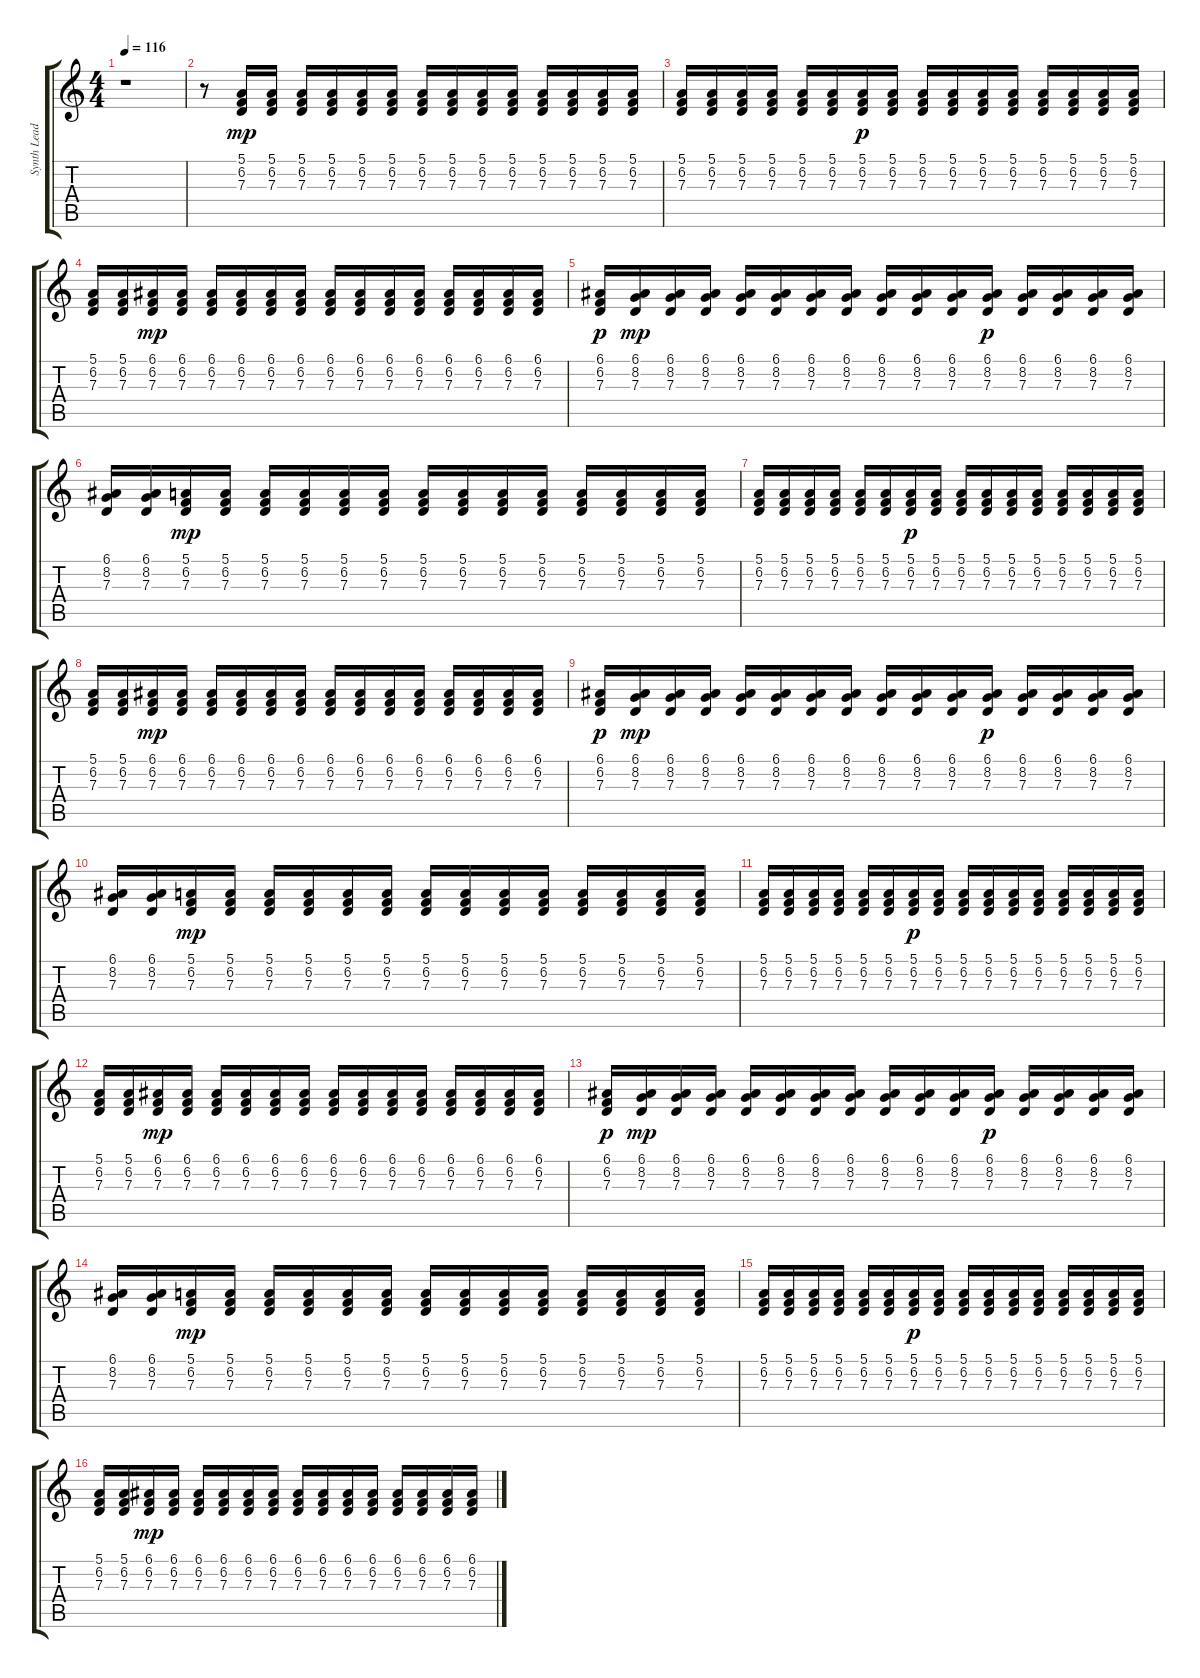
\track ("Synth Lead (Square) " "Synth Lead") {instrument lead1square}
\staff {score tabs}
\tuning (E4 B3 G3 D3 A2 E2) {hide}
\ts (4 4)
\tempo 116
\clef g2
\ks c
r.1{dy mp instrument lead1square} |
r.8 (5.1 6.2 7.3).16 (5.1 6.2 7.3).16 (5.1 6.2 7.3).16{volume 16} (5.1 6.2 7.3).16 (5.1 6.2 7.3).16{volume 15} (5.1 6.2 7.3).16 (5.1 6.2 7.3).16{volume 14} (5.1 6.2 7.3).16 (5.1 6.2 7.3).16{volume 14} (5.1 6.2 7.3).16 (5.1 6.2 7.3).16{volume 14} (5.1 6.2 7.3).16 (5.1 6.2 7.3).16{volume 13} (5.1 6.2 7.3).16 |
(5.1 6.2 7.3).16{volume 12} (5.1 6.2 7.3).16 (5.1 6.2 7.3).16{volume 12} (5.1 6.2 7.3).16 (5.1 6.2 7.3).16{volume 12} (5.1 6.2 7.3).16 (5.1 6.2 7.3).16{dy p volume 11} (5.1 6.2 7.3).16 (5.1 6.2 7.3).16{volume 10} (5.1 6.2 7.3).16 (5.1 6.2 7.3).16{volume 10} (5.1 6.2 7.3).16 (5.1 6.2 7.3).16{volume 10} (5.1 6.2 7.3).16 (5.1 6.2 7.3).16{volume 9} (5.1 6.2 7.3).16 |
(5.1 6.2 7.3).16{volume 8} (5.1 6.2 7.3).16 (6.1 6.2 7.3).16{dy mp volume 16} (6.1 6.2 7.3).16 (6.1 6.2 7.3).16{volume 16} (6.1 6.2 7.3).16 (6.1 6.2 7.3).16{volume 15} (6.1 6.2 7.3).16 (6.1 6.2 7.3).16{volume 14} (6.1 6.2 7.3).16 (6.1 6.2 7.3).16{volume 14} (6.1 6.2 7.3).16 (6.1 6.2 7.3).16{volume 14} (6.1 6.2 7.3).16 (6.1 6.2 7.3).16{volume 13} (6.1 6.2 7.3).16 |
(6.1 6.2 7.3).16{dy p volume 12} (6.1 8.2 7.3).16{dy mp volume 16} (6.1 8.2 7.3).16 (6.1 8.2 7.3).16{volume 16} (6.1 8.2 7.3).16 (6.1 8.2 7.3).16{volume 15} (6.1 8.2 7.3).16 (6.1 8.2 7.3).16{volume 14} (6.1 8.2 7.3).16 (6.1 8.2 7.3).16{volume 14} (6.1 8.2 7.3).16 (6.1 8.2 7.3).16{dy p volume 14} (6.1 8.2 7.3).16 (6.1 8.2 7.3).16{volume 13} (6.1 8.2 7.3).16 (6.1 8.2 7.3).16{volume 12} |
(6.1 8.2 7.3).16 (6.1 8.2 7.3).16{volume 12} (5.1 6.2 7.3).16{dy mp volume 16} (5.1 6.2 7.3).16 (5.1 6.2 7.3).16{volume 16} (5.1 6.2 7.3).16 (5.1 6.2 7.3).16{volume 15} (5.1 6.2 7.3).16 (5.1 6.2 7.3).16{volume 14} (5.1 6.2 7.3).16 (5.1 6.2 7.3).16{volume 14} (5.1 6.2 7.3).16 (5.1 6.2 7.3).16{volume 14} (5.1 6.2 7.3).16 (5.1 6.2 7.3).16{volume 13} (5.1 6.2 7.3).16 |
(5.1 6.2 7.3).16{volume 12} (5.1 6.2 7.3).16 (5.1 6.2 7.3).16{volume 12} (5.1 6.2 7.3).16 (5.1 6.2 7.3).16{volume 12} (5.1 6.2 7.3).16 (5.1 6.2 7.3).16{dy p volume 11} (5.1 6.2 7.3).16 (5.1 6.2 7.3).16{volume 10} (5.1 6.2 7.3).16 (5.1 6.2 7.3).16{volume 10} (5.1 6.2 7.3).16 (5.1 6.2 7.3).16{volume 10} (5.1 6.2 7.3).16 (5.1 6.2 7.3).16{volume 9} (5.1 6.2 7.3).16 |
(5.1 6.2 7.3).16{volume 8} (5.1 6.2 7.3).16 (6.1 6.2 7.3).16{dy mp volume 16} (6.1 6.2 7.3).16 (6.1 6.2 7.3).16{volume 16} (6.1 6.2 7.3).16 (6.1 6.2 7.3).16{volume 15} (6.1 6.2 7.3).16 (6.1 6.2 7.3).16{volume 14} (6.1 6.2 7.3).16 (6.1 6.2 7.3).16{volume 14} (6.1 6.2 7.3).16 (6.1 6.2 7.3).16{volume 14} (6.1 6.2 7.3).16 (6.1 6.2 7.3).16{volume 13} (6.1 6.2 7.3).16 |
(6.1 6.2 7.3).16{dy p volume 12} (6.1 8.2 7.3).16{dy mp volume 16} (6.1 8.2 7.3).16 (6.1 8.2 7.3).16{volume 16} (6.1 8.2 7.3).16 (6.1 8.2 7.3).16{volume 15} (6.1 8.2 7.3).16 (6.1 8.2 7.3).16{volume 14} (6.1 8.2 7.3).16 (6.1 8.2 7.3).16{volume 14} (6.1 8.2 7.3).16 (6.1 8.2 7.3).16{dy p volume 14} (6.1 8.2 7.3).16 (6.1 8.2 7.3).16{volume 13} (6.1 8.2 7.3).16 (6.1 8.2 7.3).16{volume 12} |
(6.1 8.2 7.3).16 (6.1 8.2 7.3).16{volume 12} (5.1 6.2 7.3).16{dy mp volume 16} (5.1 6.2 7.3).16 (5.1 6.2 7.3).16{volume 16} (5.1 6.2 7.3).16 (5.1 6.2 7.3).16{volume 15} (5.1 6.2 7.3).16 (5.1 6.2 7.3).16{volume 14} (5.1 6.2 7.3).16 (5.1 6.2 7.3).16{volume 14} (5.1 6.2 7.3).16 (5.1 6.2 7.3).16{volume 14} (5.1 6.2 7.3).16 (5.1 6.2 7.3).16{volume 13} (5.1 6.2 7.3).16 |
(5.1 6.2 7.3).16{volume 12} (5.1 6.2 7.3).16 (5.1 6.2 7.3).16{volume 12} (5.1 6.2 7.3).16 (5.1 6.2 7.3).16{volume 12} (5.1 6.2 7.3).16 (5.1 6.2 7.3).16{dy p volume 11} (5.1 6.2 7.3).16 (5.1 6.2 7.3).16{volume 10} (5.1 6.2 7.3).16 (5.1 6.2 7.3).16{volume 10} (5.1 6.2 7.3).16 (5.1 6.2 7.3).16{volume 10} (5.1 6.2 7.3).16 (5.1 6.2 7.3).16{volume 9} (5.1 6.2 7.3).16 |
(5.1 6.2 7.3).16{volume 8} (5.1 6.2 7.3).16 (6.1 6.2 7.3).16{dy mp volume 16} (6.1 6.2 7.3).16 (6.1 6.2 7.3).16{volume 16} (6.1 6.2 7.3).16 (6.1 6.2 7.3).16{volume 15} (6.1 6.2 7.3).16 (6.1 6.2 7.3).16{volume 14} (6.1 6.2 7.3).16 (6.1 6.2 7.3).16{volume 14} (6.1 6.2 7.3).16 (6.1 6.2 7.3).16{volume 14} (6.1 6.2 7.3).16 (6.1 6.2 7.3).16{volume 13} (6.1 6.2 7.3).16 |
(6.1 6.2 7.3).16{dy p volume 12} (6.1 8.2 7.3).16{dy mp volume 16} (6.1 8.2 7.3).16 (6.1 8.2 7.3).16{volume 16} (6.1 8.2 7.3).16 (6.1 8.2 7.3).16{volume 15} (6.1 8.2 7.3).16 (6.1 8.2 7.3).16{volume 14} (6.1 8.2 7.3).16 (6.1 8.2 7.3).16{volume 14} (6.1 8.2 7.3).16 (6.1 8.2 7.3).16{dy p volume 14} (6.1 8.2 7.3).16 (6.1 8.2 7.3).16{volume 13} (6.1 8.2 7.3).16 (6.1 8.2 7.3).16{volume 12} |
(6.1 8.2 7.3).16 (6.1 8.2 7.3).16{volume 12} (5.1 6.2 7.3).16{dy mp volume 16} (5.1 6.2 7.3).16 (5.1 6.2 7.3).16{volume 16} (5.1 6.2 7.3).16 (5.1 6.2 7.3).16{volume 15} (5.1 6.2 7.3).16 (5.1 6.2 7.3).16{volume 14} (5.1 6.2 7.3).16 (5.1 6.2 7.3).16{volume 14} (5.1 6.2 7.3).16 (5.1 6.2 7.3).16{volume 14} (5.1 6.2 7.3).16 (5.1 6.2 7.3).16{volume 13} (5.1 6.2 7.3).16 |
(5.1 6.2 7.3).16{volume 12} (5.1 6.2 7.3).16 (5.1 6.2 7.3).16{volume 12} (5.1 6.2 7.3).16 (5.1 6.2 7.3).16{volume 12} (5.1 6.2 7.3).16 (5.1 6.2 7.3).16{dy p volume 11} (5.1 6.2 7.3).16 (5.1 6.2 7.3).16{volume 10} (5.1 6.2 7.3).16 (5.1 6.2 7.3).16{volume 10} (5.1 6.2 7.3).16 (5.1 6.2 7.3).16{volume 10} (5.1 6.2 7.3).16 (5.1 6.2 7.3).16{volume 9} (5.1 6.2 7.3).16 |
(5.1 6.2 7.3).16{volume 8} (5.1 6.2 7.3).16 (6.1 6.2 7.3).16{dy mp volume 16} (6.1 6.2 7.3).16 (6.1 6.2 7.3).16{volume 16} (6.1 6.2 7.3).16 (6.1 6.2 7.3).16{volume 15} (6.1 6.2 7.3).16 (6.1 6.2 7.3).16{volume 14} (6.1 6.2 7.3).16 (6.1 6.2 7.3).16{volume 14} (6.1 6.2 7.3).16 (6.1 6.2 7.3).16{volume 14} (6.1 6.2 7.3).16 (6.1 6.2 7.3).16{volume 13} (6.1 6.2 7.3).16
